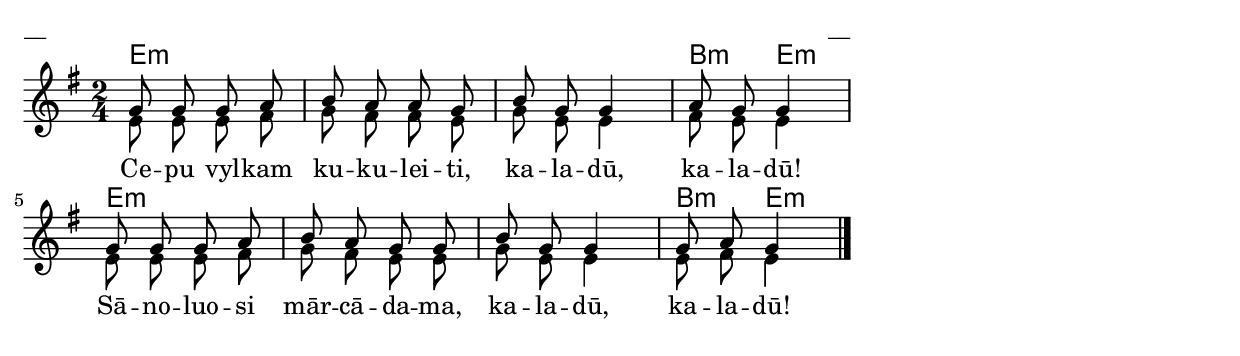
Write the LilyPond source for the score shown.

\version "2.13.16"
%\header {
%    title = "Cepu vylkam kukuleiti"
%}
%#(set-global-staff-size 18)
\paper {
line-width = 14\cm
left-margin = 0.4\cm
between-system-padding = 0.1\cm
between-system-space = 0.1\cm
}
\layout {
indent = #0
ragged-last = ##f
}


chordsA = \chordmode {
\time 2/4
e2:m | e2:m | e2:m | b4:m e4:m |  
e2:m | e2:m | e2:m | b4:m e4:m |
}

voiceA = \relative c' {
\clef "treble"
\key e \minor
\time 2/4
g'8 g g a | b8 a a g | b8 g g4 | a8 g g4 |
g8 g g a | b8 a g g | b8 g g4 | g8 a g4 
\bar "|."
} 


voiceB = \relative c' {
\clef "treble"
\key e \minor
\time 2/4
e8 e e fis | g8 fis fis e | g8 e e4 | fis8 e e4 |
e8 e e fis | g8 fis e e | g8 e e4 | e8 fis e4 
\bar "|."
} 

lyricA = \lyricmode {
Ce -- pu vyl -- kam ku -- ku -- lei -- ti, ka -- la -- dū, ka -- la -- dū!
Sā -- no -- luo -- si mār -- cā -- da -- ma, ka -- la -- dū, ka -- la -- dū!
}

fullScore = <<
\new ChordNames { 
\set chordChanges = ##t
\chordsA 
}
\new Staff {
<<
\new Voice = "voiceA" { \voiceOne \autoBeamOff \voiceA }
\lyricsto "voiceA" \new Lyrics \lyricA
\new Voice = "voiceB" { \voiceTwo \autoBeamOff \voiceB }
>>
}
>>

\score {
\fullScore
\header { piece = "__" opus = "__" }
}
\markup { \with-color #(x11-color 'white) \sans \smaller "__" }
\score {
\unfoldRepeats
\fullScore
\midi {
\context { \Staff \remove "Staff_performer" }
\context { \Voice \consists "Staff_performer" }
}
}



